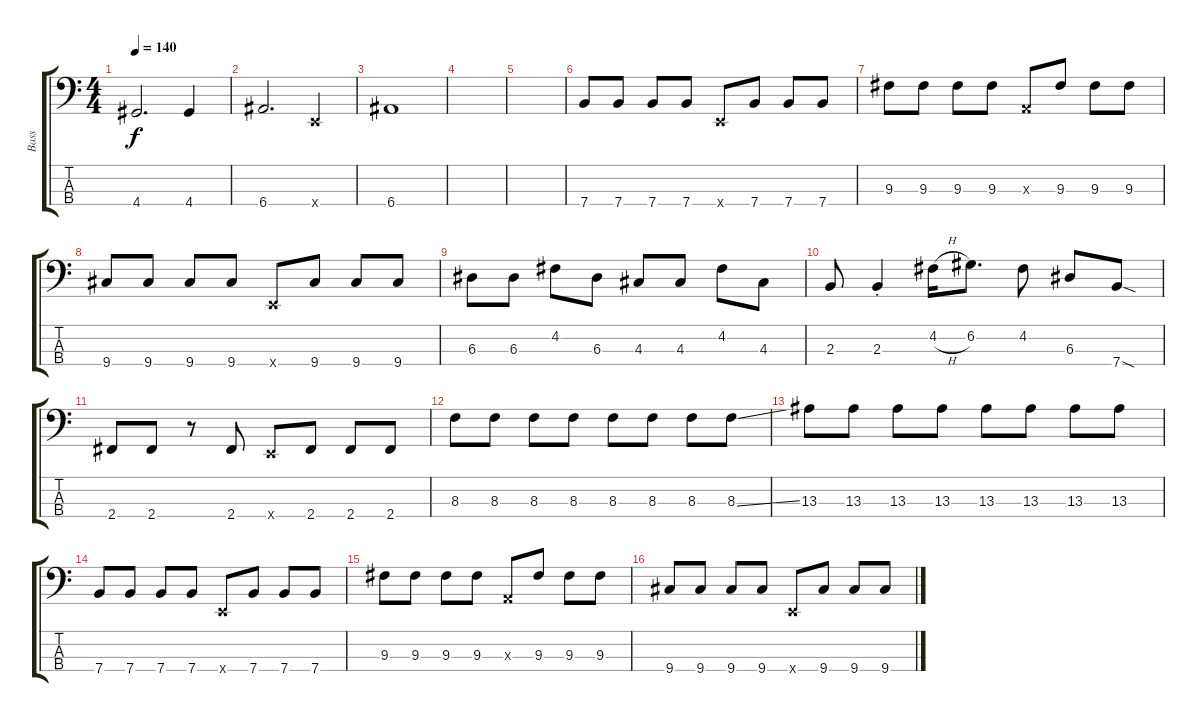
\track ("Bass" "Bass") {instrument electricbasspick}
\staff {score tabs}
\tuning (G2 D2 A1 E1) {hide}
\ts (4 4)
\tempo 140
\clef f4
\ks c
4.4.2{d dy f} 4.4.4 |
6.4.2{d} 0.4{x}.4 |
6.4.1 |
|
|
7.4.8 7.4.8 7.4.8 7.4.8 0.4{x}.8 7.4.8 7.4.8 7.4.8 |
9.3.8 9.3.8 9.3.8 9.3.8 0.3{x}.8 9.3.8 9.3.8 9.3.8 |
9.4.8 9.4.8 9.4.8 9.4.8 0.4{x}.8 9.4.8 9.4.8 9.4.8 |
6.3.8 6.3.8 4.2.8 6.3.8 4.3.8 4.3.8 4.2.8 4.3.8 |
2.3.8 2.3{st}.4 4.2{h}.16 6.2.8{d} 4.2.8 6.3.8 7.4{sod}.8 |
2.4.8 2.4.8 r.8 2.4.8 0.4{x}.8 2.4.8 2.4.8 2.4.8 |
8.3.8 8.3.8 8.3.8 8.3.8 8.3.8 8.3.8 8.3.8 8.3{ss}.8 |
13.3.8 13.3.8 13.3.8 13.3.8 13.3.8 13.3.8 13.3.8 13.3.8 |
7.4.8 7.4.8 7.4.8 7.4.8 0.4{x}.8 7.4.8 7.4.8 7.4.8 |
9.3.8 9.3.8 9.3.8 9.3.8 0.3{x}.8 9.3.8 9.3.8 9.3.8 |
9.4.8 9.4.8 9.4.8 9.4.8 0.4{x}.8 9.4.8 9.4.8 9.4.8
